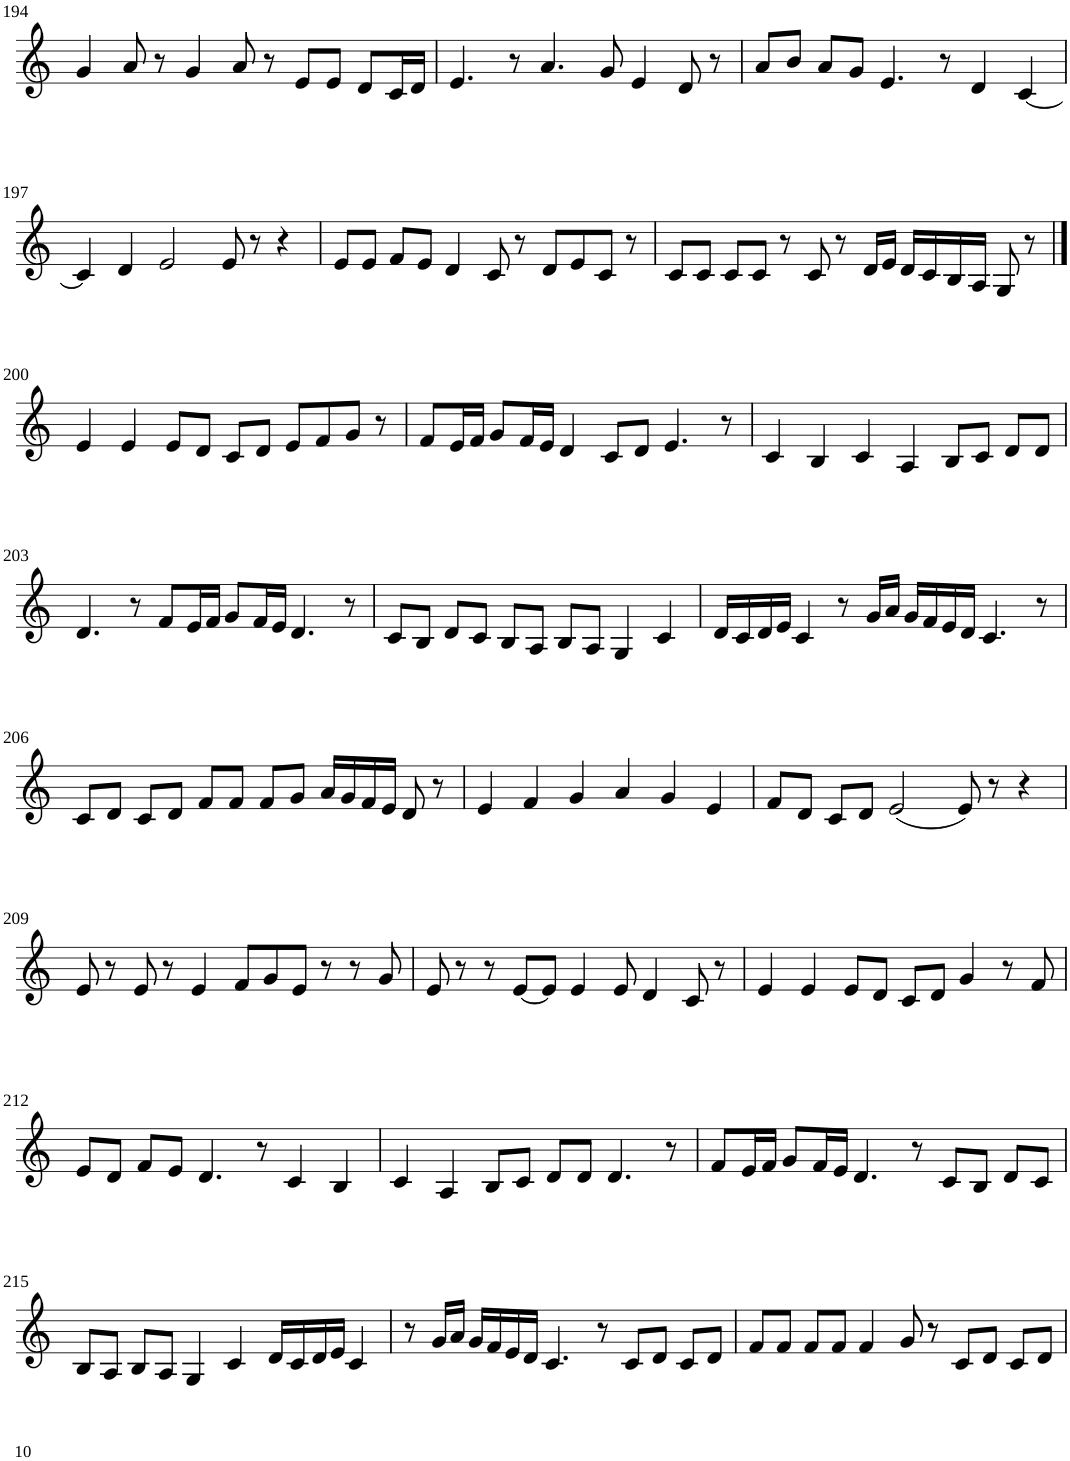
**kern
*part1
*staff1
*I"Violin
!!LO:PB:g=z
*clefG2
*k[]
*M6/4
=194
4g/
8a/
8r
4g/
8a/
8r
8e/L
8e/J
8d/L
16c/L
16d/JJ
=195
4.e/
8r
4.a/
8g/
4e/
8d/
8r
=196
8a/L
8b/J
8a/L
8g/J
4.e/
8r
4d/
[4c/
!!LO:LB:g=z
=197
4c/]
4d/
2e/
8e/
8r
4r
=198
8e/L
8e/J
8f/L
8e/J
4d/
8c/
8r
8d/L
8e/
8c/J
8r
=199
8c/L
8c/J
8c/L
8c/J
8r
8c/
8r
16d/LL
16e/JJ
16d/LL
16c/
16B/
16A/JJ
8G/
8r
!!LO:LB:g=z
==200
4e/
4e/
8e/L
8d/J
8c/L
8d/J
8e/L
8f/
8g/J
8r
=201
8f/L
16e/L
16f/JJ
8g/L
16f/L
16e/JJ
4d/
8c/L
8d/J
4.e/
8r
=202
4c/
4B/
4c/
4A/
8B/L
8c/J
8d/L
8d/J
!!LO:LB:g=z
=203
4.d/
8r
8f/L
16e/L
16f/JJ
8g/L
16f/L
16e/JJ
4.d/
8r
=204
8c/L
8B/J
8d/L
8c/J
8B/L
8A/J
8B/L
8A/J
4G/
4c/
=205
16d/LL
16c/
16d/
16e/JJ
4c/
8r
16g/LL
16a/JJ
16g/LL
16f/
16e/
16d/JJ
4.c/
8r
!!LO:LB:g=z
=206
8c/L
8d/J
8c/L
8d/J
8f/L
8f/J
8f/L
8g/J
16a/LL
16g/
16f/
16e/JJ
8d/
8r
=207
4e/
4f/
4g/
4a/
4g/
4e/
=208
8f/L
8d/J
8c/L
8d/J
(2e/
8e/)
8r
4r
!!LO:LB:g=z
=209
8e/
8r
8e/
8r
4e/
8f/L
8g/
8e/J
8r
8r
8g/
=210
8e/
8r
8r
[8e/L
8e/J]
4e/
8e/
4d/
8c/
8r
=211
4e/
4e/
8e/L
8d/J
8c/L
8d/J
4g/
8r
8f/
!!LO:LB:g=z
=212
8e/L
8d/J
8f/L
8e/J
4.d/
8r
4c/
4B/
=213
4c/
4A/
8B/L
8c/J
8d/L
8d/J
4.d/
8r
=214
8f/L
16e/L
16f/JJ
8g/L
16f/L
16e/JJ
4.d/
8r
8c/L
8B/J
8d/L
8c/J
!!LO:LB:g=z
=215
8B/L
8A/J
8B/L
8A/J
4G/
4c/
16d/LL
16c/
16d/
16e/JJ
4c/
=216
8r
16g/LL
16a/JJ
16g/LL
16f/
16e/
16d/JJ
4.c/
8r
8c/L
8d/J
8c/L
8d/J
=217
8f/L
8f/J
8f/L
8f/J
4f/
8g/
8r
8c/L
8d/J
8c/L
8d/J
=
*-
